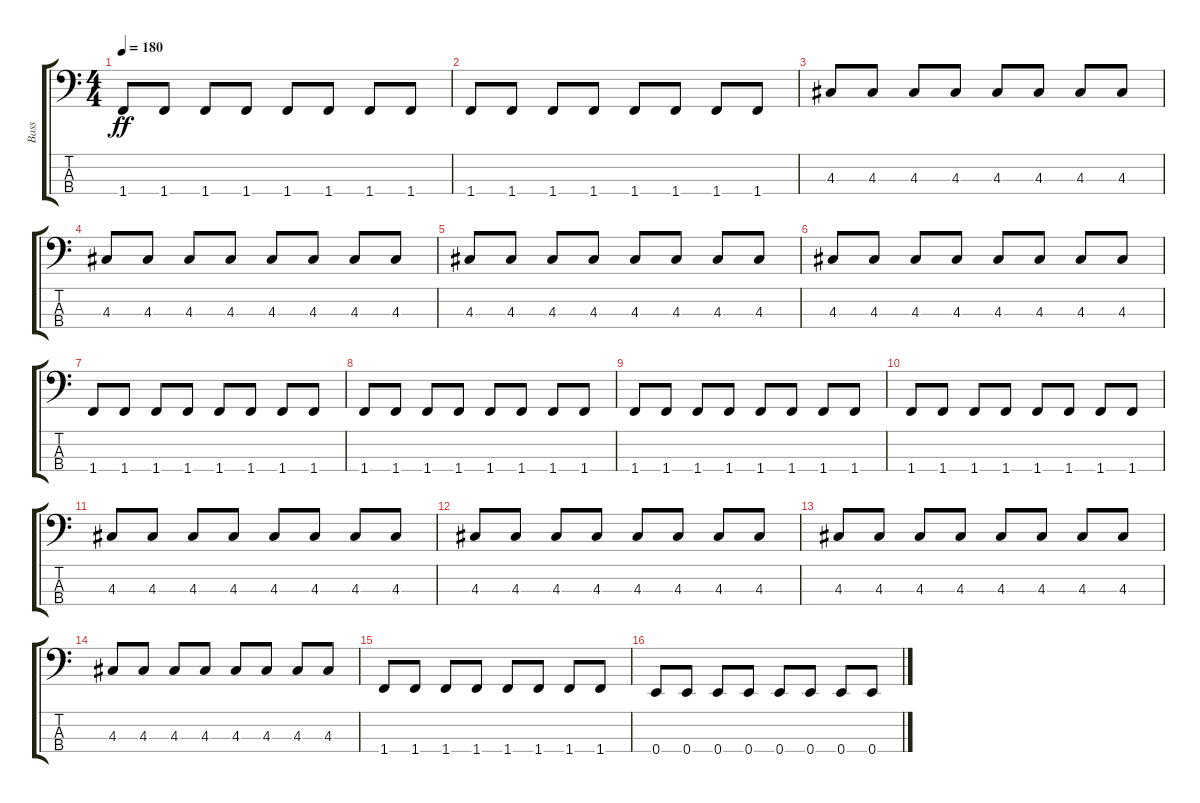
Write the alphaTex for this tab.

\track ("Bass" "Bass") {instrument electricbasspick}
\staff {score tabs}
\tuning (G2 D2 A1 E1) {hide}
\ts (4 4)
\tempo 180
\clef f4
\ks c
1.4.8{dy ff} 1.4.8 1.4.8 1.4.8 1.4.8 1.4.8 1.4.8 1.4.8 |
1.4.8 1.4.8 1.4.8 1.4.8 1.4.8 1.4.8 1.4.8 1.4.8 |
4.3.8 4.3.8 4.3.8 4.3.8 4.3.8 4.3.8 4.3.8 4.3.8 |
4.3.8 4.3.8 4.3.8 4.3.8 4.3.8 4.3.8 4.3.8 4.3.8 |
4.3.8 4.3.8 4.3.8 4.3.8 4.3.8 4.3.8 4.3.8 4.3.8 |
4.3.8 4.3.8 4.3.8 4.3.8 4.3.8 4.3.8 4.3.8 4.3.8 |
1.4.8 1.4.8 1.4.8 1.4.8 1.4.8 1.4.8 1.4.8 1.4.8 |
1.4.8 1.4.8 1.4.8 1.4.8 1.4.8 1.4.8 1.4.8 1.4.8 |
1.4.8 1.4.8 1.4.8 1.4.8 1.4.8 1.4.8 1.4.8 1.4.8 |
1.4.8 1.4.8 1.4.8 1.4.8 1.4.8 1.4.8 1.4.8 1.4.8 |
4.3.8 4.3.8 4.3.8 4.3.8 4.3.8 4.3.8 4.3.8 4.3.8 |
4.3.8 4.3.8 4.3.8 4.3.8 4.3.8 4.3.8 4.3.8 4.3.8 |
4.3.8 4.3.8 4.3.8 4.3.8 4.3.8 4.3.8 4.3.8 4.3.8 |
4.3.8 4.3.8 4.3.8 4.3.8 4.3.8 4.3.8 4.3.8 4.3.8 |
1.4.8 1.4.8 1.4.8 1.4.8 1.4.8 1.4.8 1.4.8 1.4.8 |
0.4.8 0.4.8 0.4.8 0.4.8 0.4.8 0.4.8 0.4.8 0.4.8
